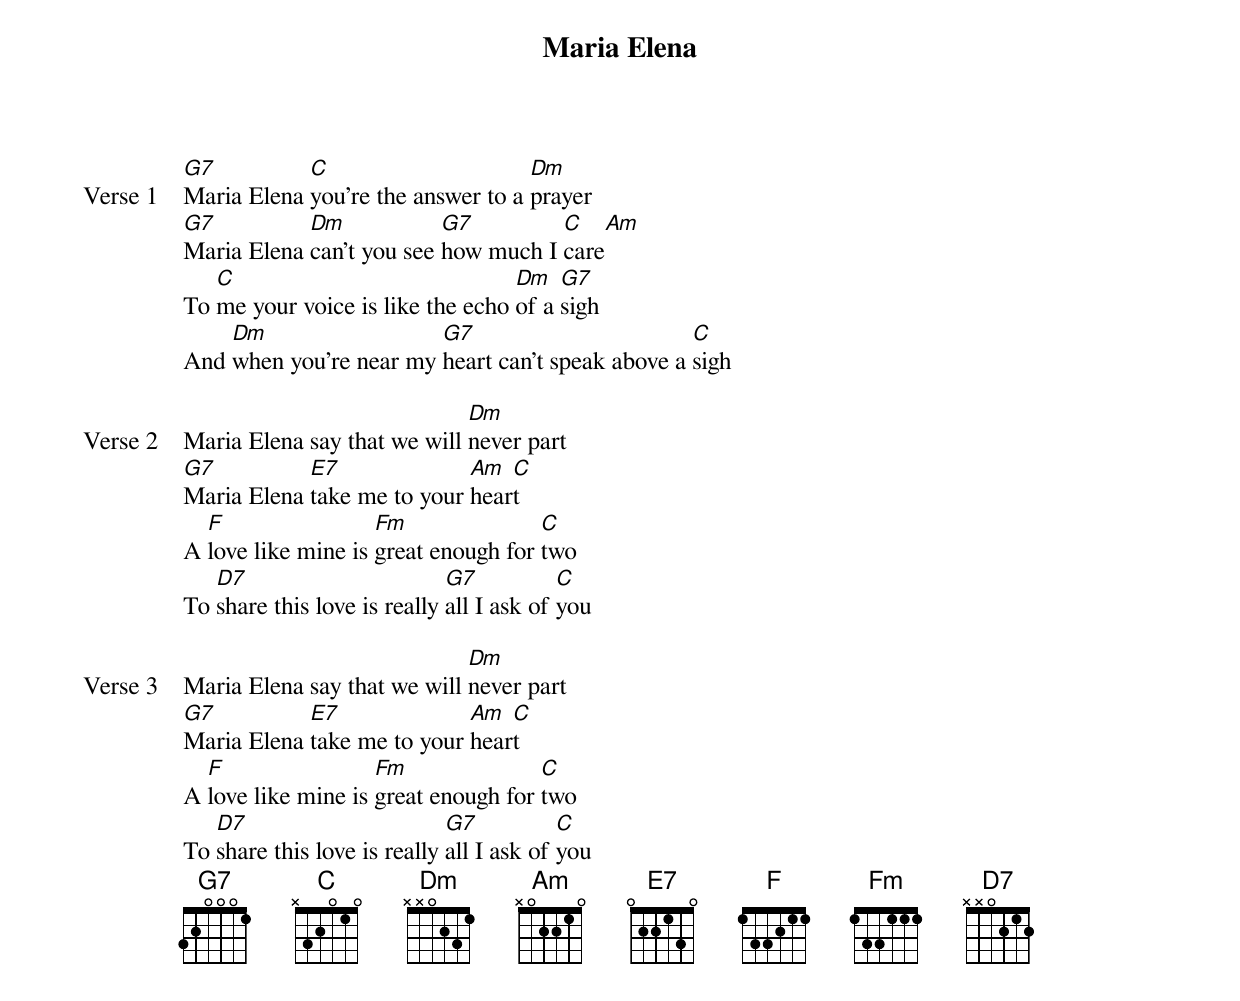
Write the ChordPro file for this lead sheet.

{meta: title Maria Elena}
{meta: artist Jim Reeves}
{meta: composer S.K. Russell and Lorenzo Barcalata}
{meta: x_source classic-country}
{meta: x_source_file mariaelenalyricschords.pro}
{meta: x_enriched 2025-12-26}

{start_of_verse: Verse 1}
[G7]Maria Elena [C]you're the answer to a [Dm]prayer
[G7]Maria Elena [Dm]can't you see [G7]how much I [C]care[Am]
To [C]me your voice is like the echo [Dm]of a [G7]sigh
And [Dm]when you're near my [G7]heart can't speak above a [C]sigh
{end_of_verse}

{start_of_verse: Verse 2}
Maria Elena say that we will [Dm]never part
[G7]Maria Elena [E7]take me to your [Am]hear[C]t
A [F]love like mine is [Fm]great enough for [C]two
To [D7]share this love is really [G7]all I ask of [C]you
{end_of_verse}

{start_of_verse: Verse 3}
Maria Elena say that we will [Dm]never part
[G7]Maria Elena [E7]take me to your [Am]hear[C]t
A [F]love like mine is [Fm]great enough for [C]two
To [D7]share this love is really [G7]all I ask of [C]you
{end_of_verse}
